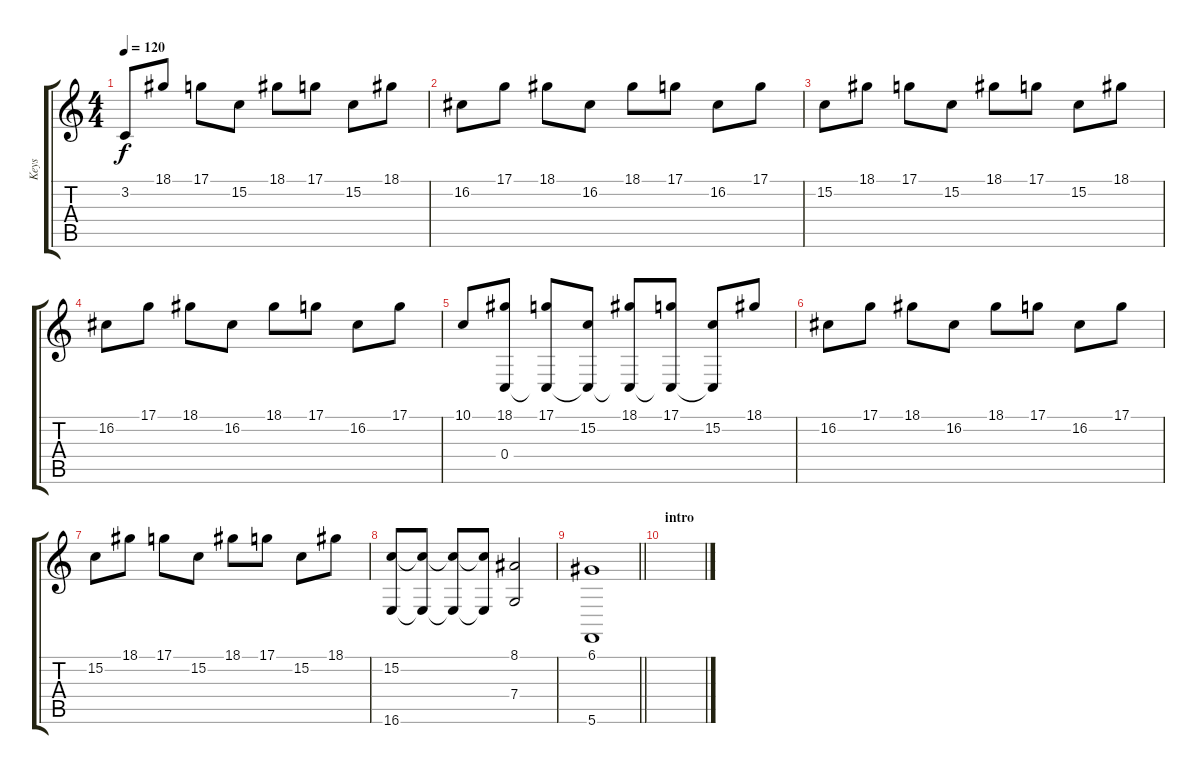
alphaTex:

\track ("Keys" "Keys") {instrument electricgrandpiano}
\staff {score tabs}
\tuning (D4 A3 F3 C3 G2 C2) {hide}
\ts (4 4)
\tempo 120
\clef g2
\ks c
3.2.8{dy f instrument electricgrandpiano} 18.1.8 17.1.8 15.2.8 18.1.8 17.1.8 15.2.8 18.1.8 |
16.2.8 17.1.8 18.1.8 16.2.8 18.1.8 17.1.8 16.2.8 17.1.8 |
15.2.8 18.1.8 17.1.8 15.2.8 18.1.8 17.1.8 15.2.8 18.1.8 |
16.2.8 17.1.8 18.1.8 16.2.8 18.1.8 17.1.8 16.2.8 17.1.8 |
10.1.8 (18.1 0.4).8 (17.1 0.4{t}).8 (15.2 0.4{t}).8 (18.1 0.4{t}).8 (17.1 0.4{t}).8 (15.2 0.4{t}).8 18.1.8 |
16.2.8 17.1.8 18.1.8 16.2.8 18.1.8 17.1.8 16.2.8 17.1.8 |
15.2.8 18.1.8 17.1.8 15.2.8 18.1.8 17.1.8 15.2.8 18.1.8 |
(15.2 16.6).8 (15.2{t} 16.6{t}).8 (15.2{t} 16.6{t}).8 (15.2{t} 16.6{t}).8 (8.1 7.4).2 |
\barLineRight lightlight
(6.1 5.6).1 |
\section ("" "intro")
